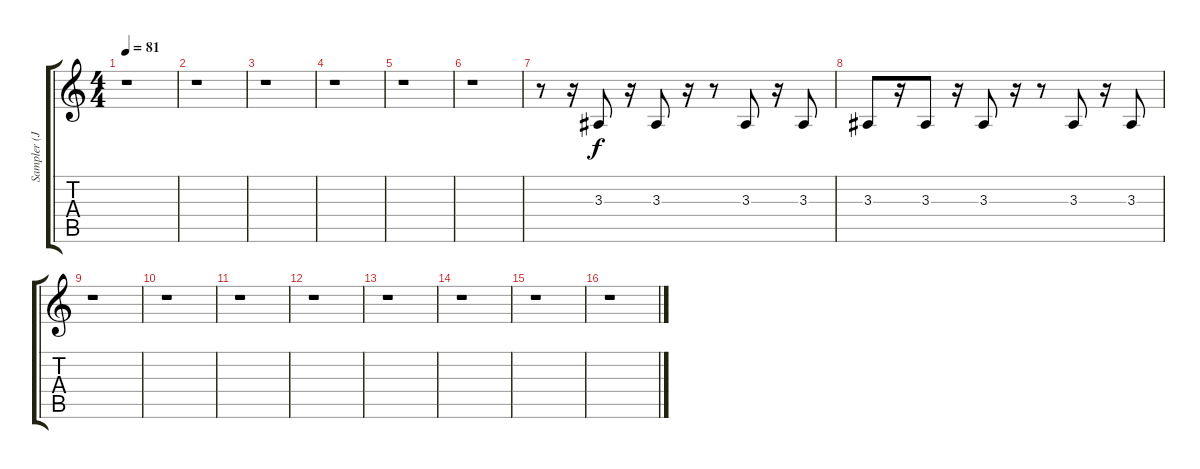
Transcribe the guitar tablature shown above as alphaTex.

\track ("Sampler (Joseph Hahn)" "Sampler (J") {instrument lead5charang}
\staff {score tabs}
\tuning (E4 B3 G3 D3 A2 E2) {hide}
\ts (4 4)
\tempo 81
\clef g2
\ks c
r.1{dy f} |
r.1 |
r.1 |
r.1 |
r.1 |
r.1 |
r.8 r.16 3.3.8 r.16 3.3.8 r.16 r.8 3.3.8 r.16 3.3.8 |
3.3.8 r.16 3.3.8 r.16 3.3.8 r.16 r.8 3.3.8 r.16 3.3.8 |
r.1 |
r.1 |
r.1 |
r.1 |
r.1 |
r.1 |
r.1 |
r.1
